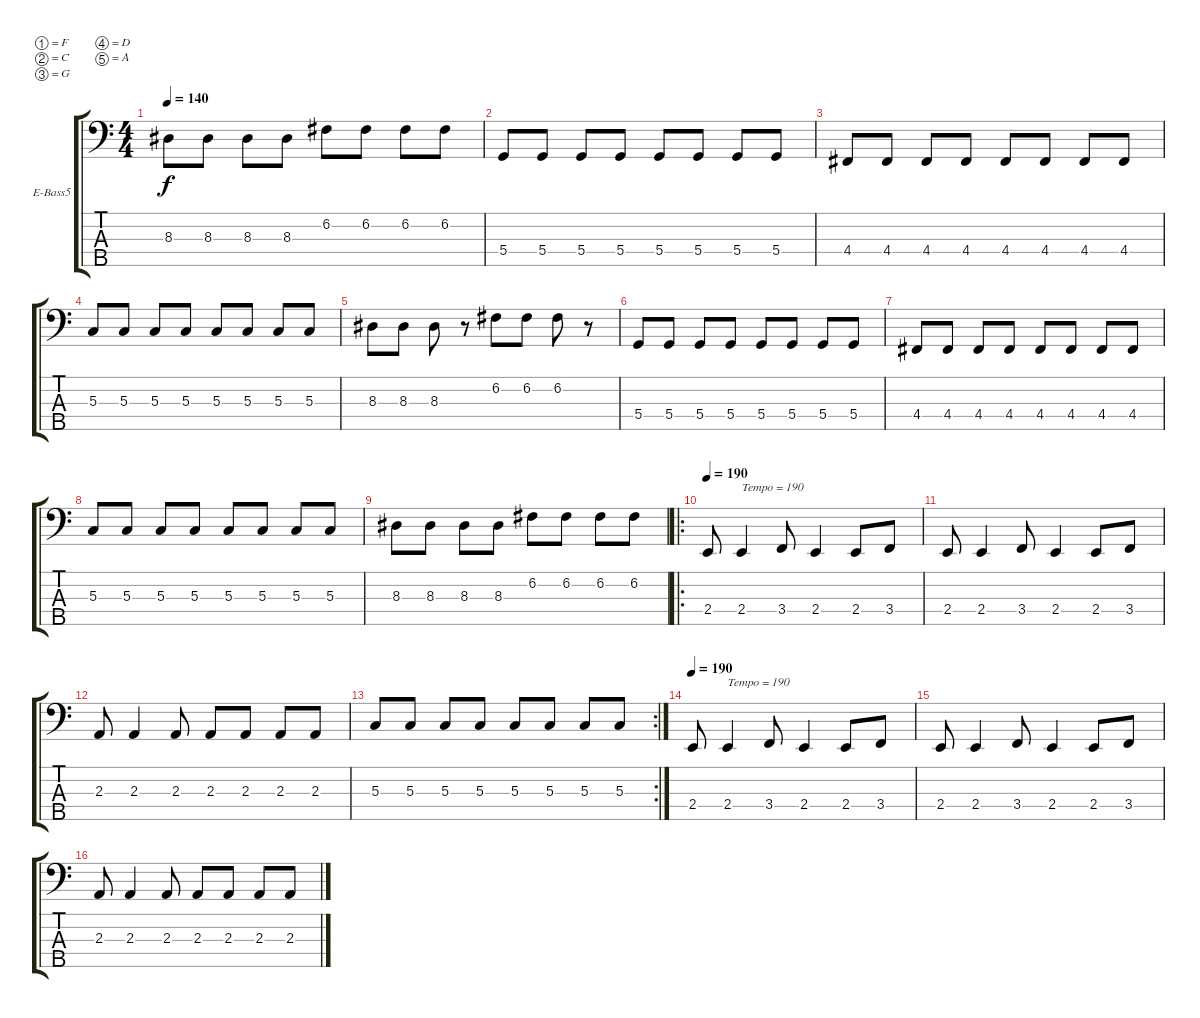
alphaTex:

\bracketExtendMode groupsimilarinstruments
\firstSystemTrackNameOrientation horizontal
\otherSystemsTrackNameOrientation horizontal
\track ("Dave - Bass" "E-Bass5") {instrument electricbassfinger}
\staff {score tabs}
\tuning (F2 C2 G1 D1 A0)
\ts (4 4)
\tempo 140
\clef f4
\ks c
8.3.8{dy f} 8.3.8 8.3.8 8.3.8 6.2.8 6.2.8 6.2.8 6.2.8 |
5.4.8 5.4.8 5.4.8 5.4.8 5.4.8 5.4.8 5.4.8 5.4.8 |
4.4.8 4.4.8 4.4.8 4.4.8 4.4.8 4.4.8 4.4.8 4.4.8 |
5.3.8 5.3.8 5.3.8 5.3.8 5.3.8 5.3.8 5.3.8 5.3.8 |
8.3.8 8.3.8 8.3.8 r.8 6.2.8 6.2.8 6.2.8 r.8 |
5.4.8 5.4.8 5.4.8 5.4.8 5.4.8 5.4.8 5.4.8 5.4.8 |
4.4.8 4.4.8 4.4.8 4.4.8 4.4.8 4.4.8 4.4.8 4.4.8 |
5.3.8 5.3.8 5.3.8 5.3.8 5.3.8 5.3.8 5.3.8 5.3.8 |
8.3.8 8.3.8 8.3.8 8.3.8 6.2.8 6.2.8 6.2.8 6.2.8 |
\ro
\tempo 190
2.4.8 2.4.4{txt "Tempo = 190"} 3.4.8 2.4.4 2.4.8 3.4.8 |
2.4.8 2.4.4 3.4.8 2.4.4 2.4.8 3.4.8 |
2.3.8 2.3.4 2.3.8 2.3.8 2.3.8 2.3.8 2.3.8 |
\rc 2
5.3.8 5.3.8 5.3.8 5.3.8 5.3.8 5.3.8 5.3.8 5.3.8 |
\tempo 190
2.4.8 2.4.4{txt "Tempo = 190"} 3.4.8 2.4.4 2.4.8 3.4.8 |
2.4.8 2.4.4 3.4.8 2.4.4 2.4.8 3.4.8 |
2.3.8 2.3.4 2.3.8 2.3.8 2.3.8 2.3.8 2.3.8
